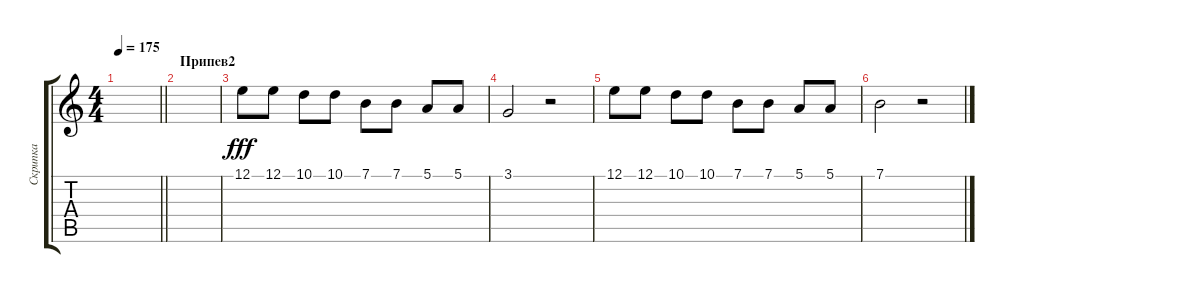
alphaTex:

\track ("Скрипка" "Скрипка") {instrument viola}
\staff {score tabs}
\tuning (E4 B3 G3 D3 A2 E2) {hide}
\ts (4 4)
\tempo 175
\clef g2
\barLineRight lightlight
\ks c
|
\section ("" "Припев2")
|
12.1.8{dy fff} 12.1.8 10.1.8 10.1.8 7.1.8 7.1.8 5.1.8 5.1.8 |
3.1.2 r.2 |
12.1.8 12.1.8 10.1.8 10.1.8 7.1.8 7.1.8 5.1.8 5.1.8 |
7.1.2 r.2
